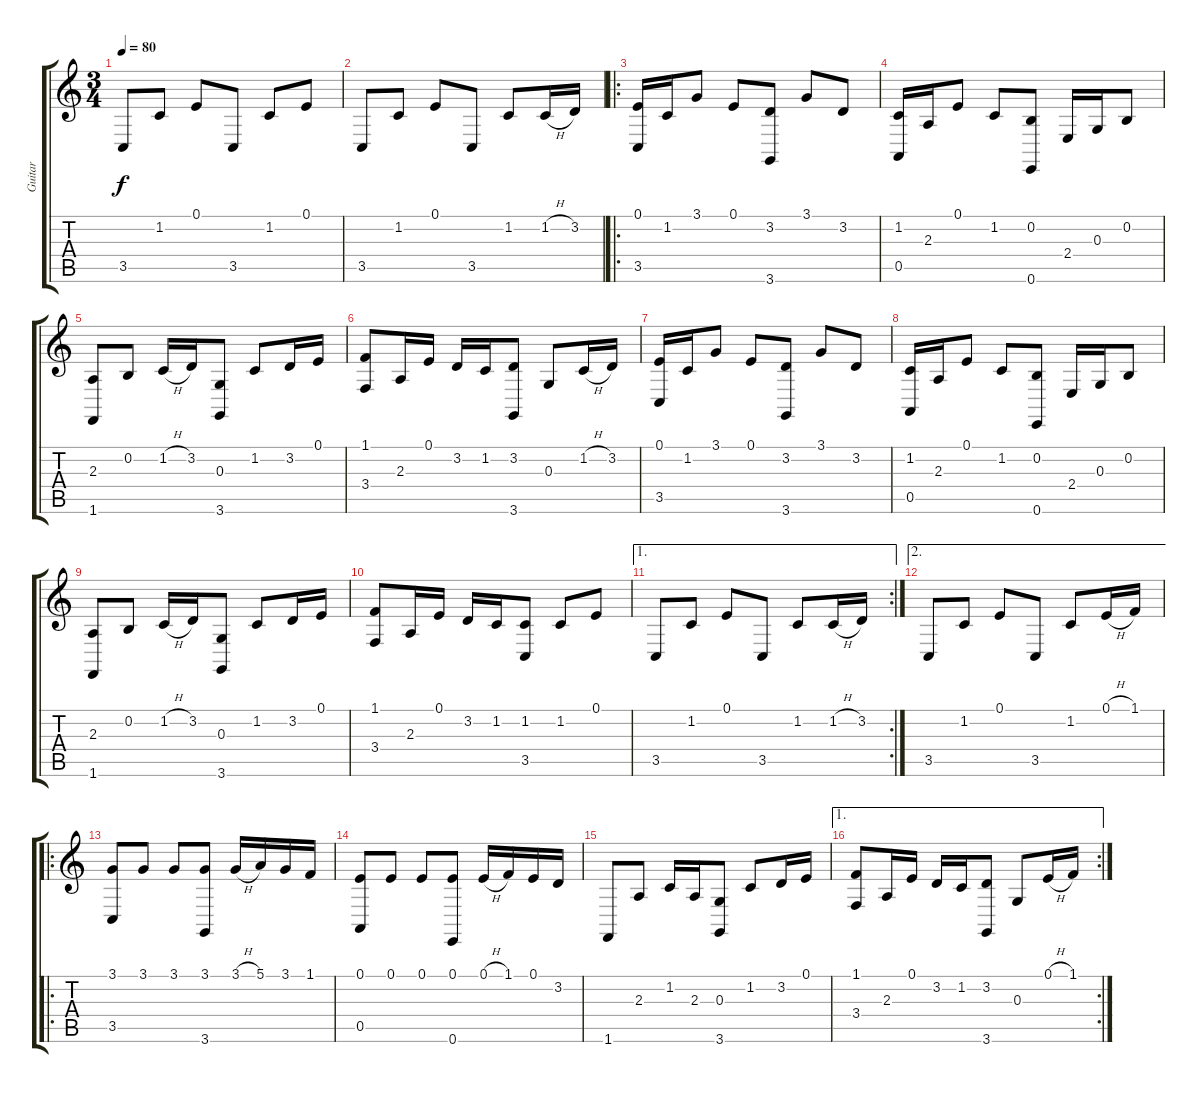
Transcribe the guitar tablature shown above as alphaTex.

\track ("Guitar" "Guitar") {instrument pad1newage}
\staff {score tabs}
\tuning (E4 B3 G3 D3 A2 E2) {hide}
\ts (3 4)
\tempo 80
\clef g2
\ks c
3.5.8{txt "" dy f instrument pad1newage} 1.2.8 0.1.8 3.5.8 1.2.8 0.1.8 |
3.5.8 1.2.8 0.1.8 3.5.8 1.2.8 1.2{h}.16 3.2.16 |
\ro
(0.1 3.5).16 1.2.16 3.1.8 0.1.8 (3.2 3.6).8 3.1.8 3.2.8 |
(1.2 0.5).16 2.3.16 0.1.8 1.2.8 (0.2 0.6).8 2.4.16 0.3.16 0.2.8 |
(2.3 1.6).8 0.2.8 1.2{h}.16 3.2.16 (0.3 3.6).8 1.2.8 3.2.16 0.1.16 |
(1.1 3.4).8 2.3.16 0.1.16 3.2.16 1.2.16 (3.2 3.6).8 0.3.8 1.2{h}.16 3.2.16 |
(0.1 3.5).16 1.2.16 3.1.8 0.1.8 (3.2 3.6).8 3.1.8 3.2.8 |
(1.2 0.5).16 2.3.16 0.1.8 1.2.8 (0.2 0.6).8 2.4.16 0.3.16 0.2.8 |
(2.3 1.6).8 0.2.8 1.2{h}.16 3.2.16 (0.3 3.6).8 1.2.8 3.2.16 0.1.16 |
(1.1 3.4).8 2.3.16 0.1.16 3.2.16 1.2.16 (1.2 3.5).8 1.2.8 0.1.8 |
\ae 1
\rc 2
3.5.8 1.2.8 0.1.8 3.5.8 1.2.8 1.2{h}.16 3.2.16 |
\ae 2
3.5.8 1.2.8 0.1.8 3.5.8 1.2.8 0.1{h}.16 1.1.16 |
\ro
(3.1 3.5).8 3.1.8 3.1.8 (3.1 3.6).8 3.1{h}.16 5.1.16 3.1.16 1.1.16 |
(0.1 0.5).8 0.1.8 0.1.8 (0.1 0.6).8 0.1{h}.16 1.1.16 0.1.16 3.2.16 |
1.6.8 2.3.8 1.2.16 2.3.16 (0.3 3.6).8 1.2.8 3.2.16 0.1.16 |
\ae 1
\rc 2
(1.1 3.4).8 2.3.16 0.1.16 3.2.16 1.2.16 (3.2 3.6).8 0.3.8 0.1{h}.16 1.1.16
